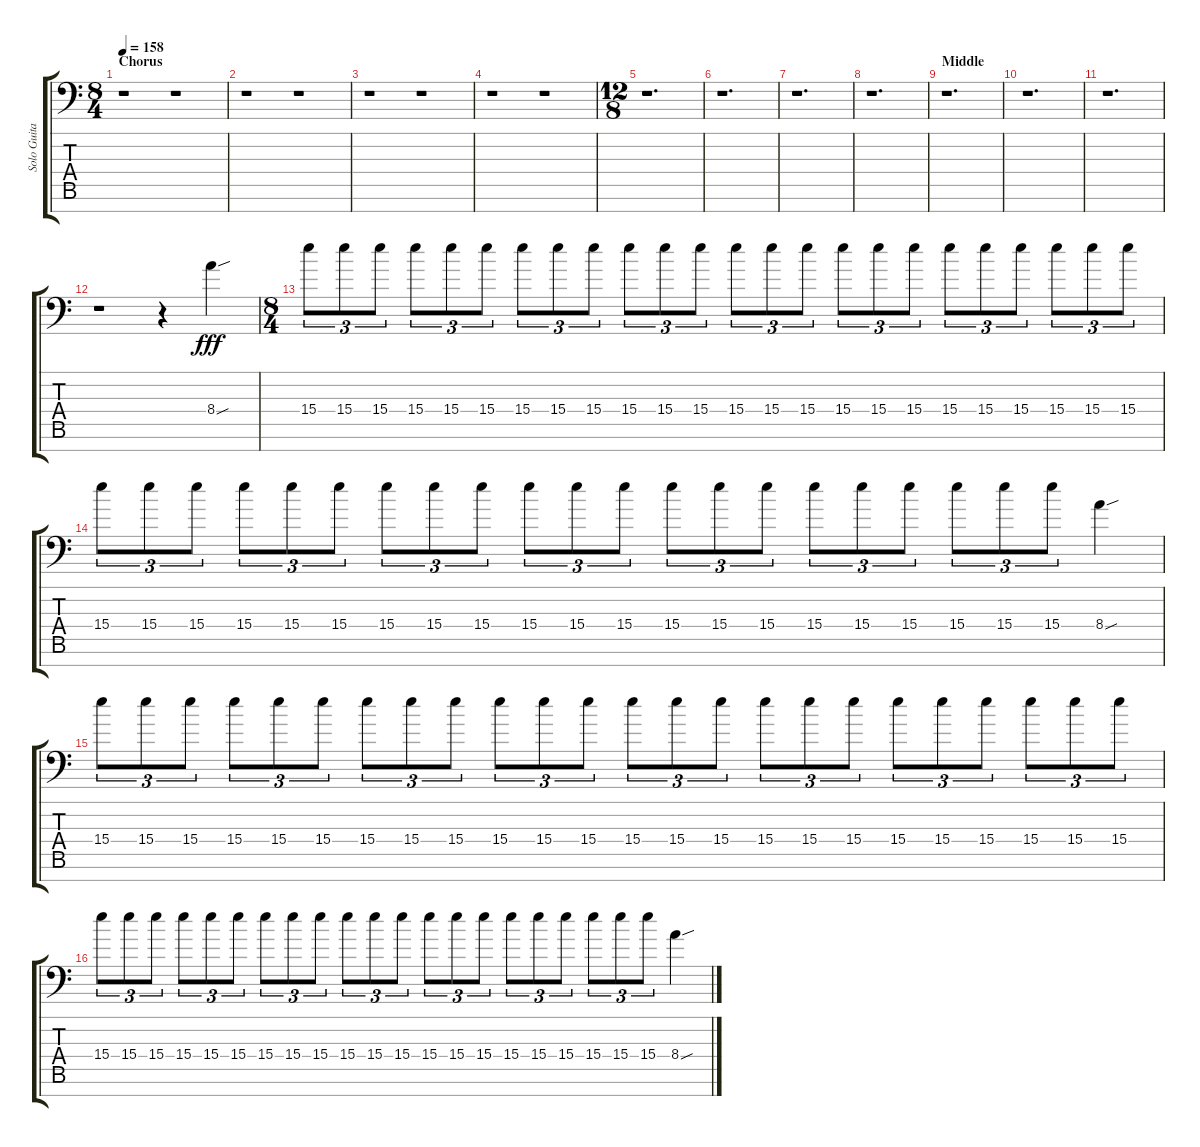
\track ("Solo Guitar" "Solo Guita") {instrument distortionguitar}
\staff {score tabs}
\tuning (Eb4 Bb3 Gb3 Db3 Ab2 Eb2 Bb1) {hide}
\ts (8 4)
\section ("" "Chorus")
\tempo 158
\clef f4
\ks c
r.1{dy fff} r.1 |
r.1 r.1 |
r.1 r.1 |
r.1 r.1 |
\ts (12 8)
r.1{d} |
r.1{d} |
r.1{d} |
r.1{d} |
\section ("" "Middle")
r.1{d} |
r.1{d} |
r.1{d} |
r.1 r.4 8.4{sou}.4 |
\ts (8 4)
15.4.8{tu (3 2)} 15.4.8{tu (3 2)} 15.4.8{tu (3 2)} 15.4.8{tu (3 2)} 15.4.8{tu (3 2)} 15.4.8{tu (3 2)} 15.4.8{tu (3 2)} 15.4.8{tu (3 2)} 15.4.8{tu (3 2)} 15.4.8{tu (3 2)} 15.4.8{tu (3 2)} 15.4.8{tu (3 2)} 15.4.8{tu (3 2)} 15.4.8{tu (3 2)} 15.4.8{tu (3 2)} 15.4.8{tu (3 2)} 15.4.8{tu (3 2)} 15.4.8{tu (3 2)} 15.4.8{tu (3 2)} 15.4.8{tu (3 2)} 15.4.8{tu (3 2)} 15.4.8{tu (3 2)} 15.4.8{tu (3 2)} 15.4.8{tu (3 2)} |
15.4.8{tu (3 2)} 15.4.8{tu (3 2)} 15.4.8{tu (3 2)} 15.4.8{tu (3 2)} 15.4.8{tu (3 2)} 15.4.8{tu (3 2)} 15.4.8{tu (3 2)} 15.4.8{tu (3 2)} 15.4.8{tu (3 2)} 15.4.8{tu (3 2)} 15.4.8{tu (3 2)} 15.4.8{tu (3 2)} 15.4.8{tu (3 2)} 15.4.8{tu (3 2)} 15.4.8{tu (3 2)} 15.4.8{tu (3 2)} 15.4.8{tu (3 2)} 15.4.8{tu (3 2)} 15.4.8{tu (3 2)} 15.4.8{tu (3 2)} 15.4.8{tu (3 2)} 8.4{sou}.4 |
15.4.8{tu (3 2)} 15.4.8{tu (3 2)} 15.4.8{tu (3 2)} 15.4.8{tu (3 2)} 15.4.8{tu (3 2)} 15.4.8{tu (3 2)} 15.4.8{tu (3 2)} 15.4.8{tu (3 2)} 15.4.8{tu (3 2)} 15.4.8{tu (3 2)} 15.4.8{tu (3 2)} 15.4.8{tu (3 2)} 15.4.8{tu (3 2)} 15.4.8{tu (3 2)} 15.4.8{tu (3 2)} 15.4.8{tu (3 2)} 15.4.8{tu (3 2)} 15.4.8{tu (3 2)} 15.4.8{tu (3 2)} 15.4.8{tu (3 2)} 15.4.8{tu (3 2)} 15.4.8{tu (3 2)} 15.4.8{tu (3 2)} 15.4.8{tu (3 2)} |
15.4.8{tu (3 2)} 15.4.8{tu (3 2)} 15.4.8{tu (3 2)} 15.4.8{tu (3 2)} 15.4.8{tu (3 2)} 15.4.8{tu (3 2)} 15.4.8{tu (3 2)} 15.4.8{tu (3 2)} 15.4.8{tu (3 2)} 15.4.8{tu (3 2)} 15.4.8{tu (3 2)} 15.4.8{tu (3 2)} 15.4.8{tu (3 2)} 15.4.8{tu (3 2)} 15.4.8{tu (3 2)} 15.4.8{tu (3 2)} 15.4.8{tu (3 2)} 15.4.8{tu (3 2)} 15.4.8{tu (3 2)} 15.4.8{tu (3 2)} 15.4.8{tu (3 2)} 8.4{sou}.4
